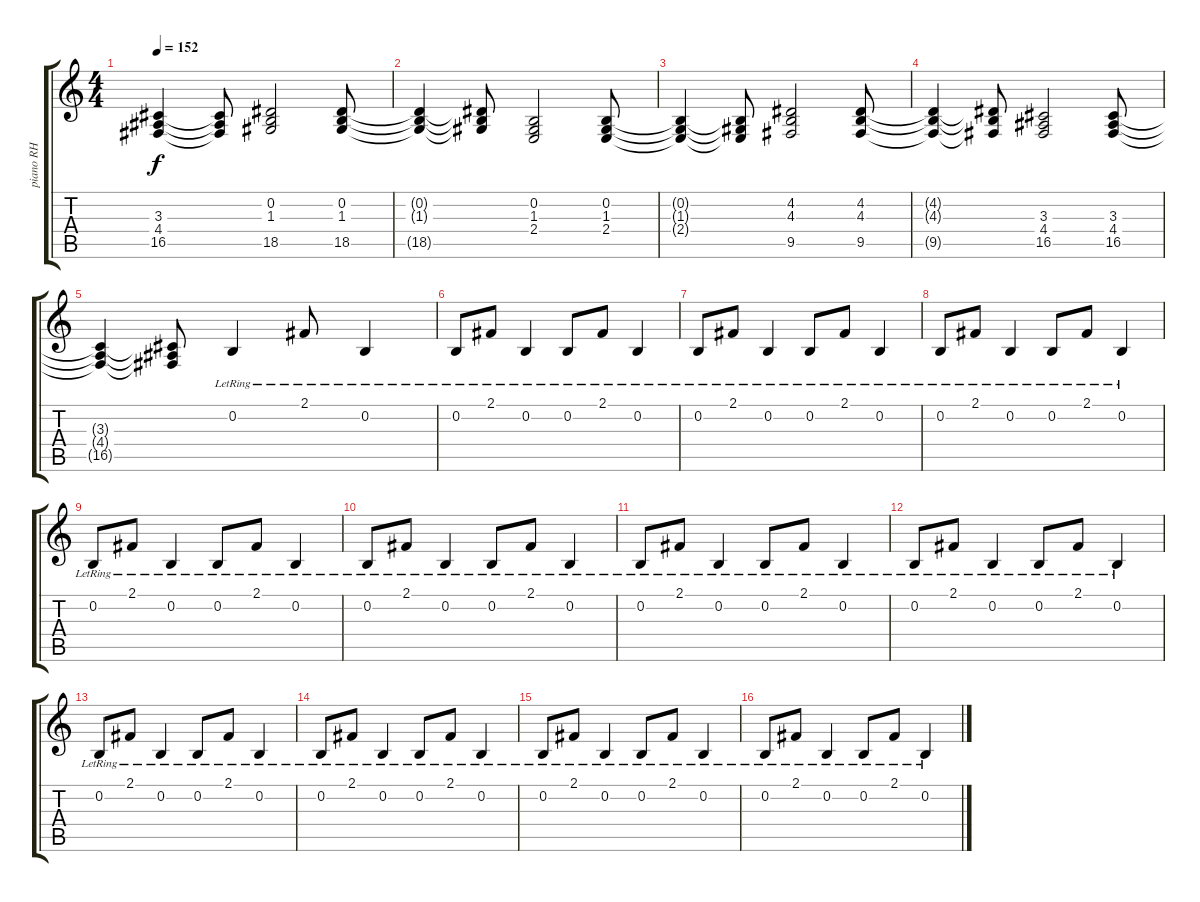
\track ("piano RH" "piano RH") {instrument acousticgrandpiano}
\staff {score tabs}
\tuning (E4 B3 G3 D3 A2 E2) {hide}
\ts (4 4)
\tempo 152
\clef g2
\ks c
(3.3{t} 4.4{t} 16.5{t}).4{dy f} (3.3{t} 4.4{t} 16.5{t}).8 (0.2 1.3 18.5).2 (0.2 1.3 18.5).8 |
(0.2{t} 1.3{t} 18.5{t}).4 (0.2{t} 1.3{t} 18.5{t}).8 (0.2 1.3 2.4).2 (0.2 1.3 2.4).8 |
(0.2{t} 1.3{t} 2.4{t}).4 (0.2{t} 1.3{t} 2.4{t}).8 (4.2 4.3 9.5).2 (4.2 4.3 9.5).8 |
(4.2{t} 4.3{t} 9.5{t}).4 (4.2{t} 4.3{t} 9.5{t}).8 (3.3 4.4 16.5).2 (3.3 4.4 16.5).8 |
(3.3{t} 4.4{t} 16.5{t}).4 (3.3{t} 4.4{t} 16.5{t}).8 0.2{lr}.4 2.1{lr}.8 0.2{lr}.4 |
0.2{lr}.8 2.1{lr}.8 0.2{lr}.4 0.2{lr}.8 2.1{lr}.8 0.2{lr}.4 |
0.2{lr}.8 2.1{lr}.8 0.2{lr}.4 0.2{lr}.8 2.1{lr}.8 0.2{lr}.4 |
0.2{lr}.8 2.1{lr}.8 0.2{lr}.4 0.2{lr}.8 2.1{lr}.8 0.2{lr}.4 |
0.2{lr}.8 2.1{lr}.8 0.2{lr}.4 0.2{lr}.8 2.1{lr}.8 0.2{lr}.4 |
0.2{lr}.8 2.1{lr}.8 0.2{lr}.4 0.2{lr}.8 2.1{lr}.8 0.2{lr}.4 |
0.2{lr}.8 2.1{lr}.8 0.2{lr}.4 0.2{lr}.8 2.1{lr}.8 0.2{lr}.4 |
0.2{lr}.8 2.1{lr}.8 0.2{lr}.4 0.2{lr}.8 2.1{lr}.8 0.2{lr}.4 |
0.2{lr}.8 2.1{lr}.8 0.2{lr}.4 0.2{lr}.8 2.1{lr}.8 0.2{lr}.4 |
0.2{lr}.8 2.1{lr}.8 0.2{lr}.4 0.2{lr}.8 2.1{lr}.8 0.2{lr}.4 |
0.2{lr}.8 2.1{lr}.8 0.2{lr}.4 0.2{lr}.8 2.1{lr}.8 0.2{lr}.4 |
0.2{lr}.8 2.1{lr}.8 0.2{lr}.4 0.2{lr}.8 2.1{lr}.8 0.2{lr}.4
